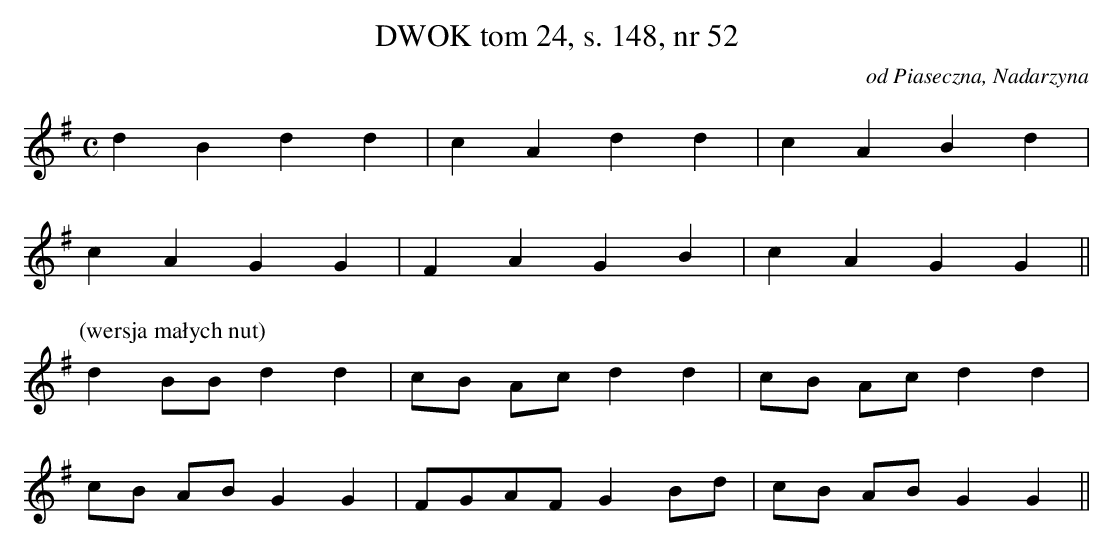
X:1
T: DWOK tom 24, s. 148, nr 52
O: od Piaseczna, Nadarzyna
L: 1/16
M: C
K: G
d4 B4 d4 d4 | c4 A4 d4 d4 | c4 A4 B4 d4 |
c4 A4 G4 G4 | F4 A4 G4 B4 | c4 A4 G4 G4 ||
P:(wersja małych nut)
d4 B2B2 d4 d4 | c2B2 A2c2 d4 d4 | c2B2 A2c2 d4 d4 |
c2B2 A2B2 G4 G4 | F2G2A2F2 G4 B2d2 | c2B2 A2B2 G4 G4 ||
